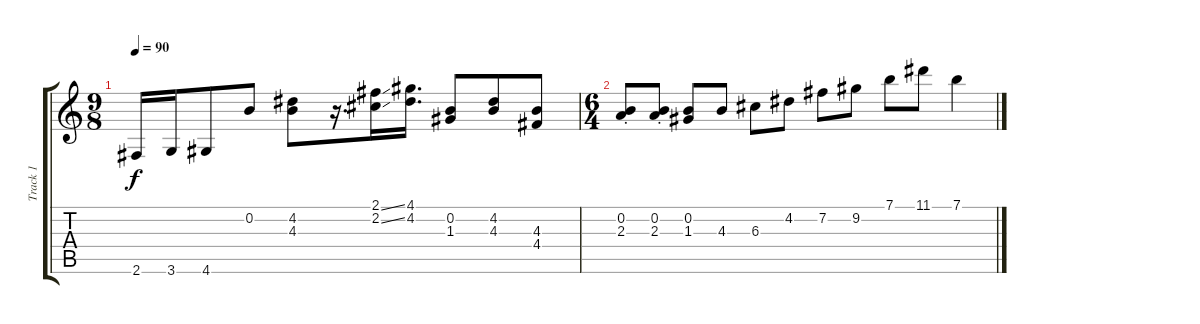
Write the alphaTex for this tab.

\track ("Track 1" "Track 1") {instrument overdrivenguitar}
\staff {score tabs}
\tuning (E4 B3 G3 D3 A2 E2) {hide}
\ts (9 8)
\tempo 90
\clef g2
\ks c
2.6.16{dy f} 3.6.16 4.6.8 0.2.8 (4.2 4.3).8 r.16{d} (2.1{ss} 2.2{ss}).16 (4.1 4.2).16{d} (0.2 1.3).8 (4.2 4.3).8 (4.3 4.4).8 |
\ts (6 4)
(0.2{st} 2.3{st}).8 (0.2{st} 2.3{st}).8 (0.2 1.3).8 4.3.8 6.3.8 4.2.8 7.2.8 9.2.8 7.1.8 11.1.8 7.1.4
